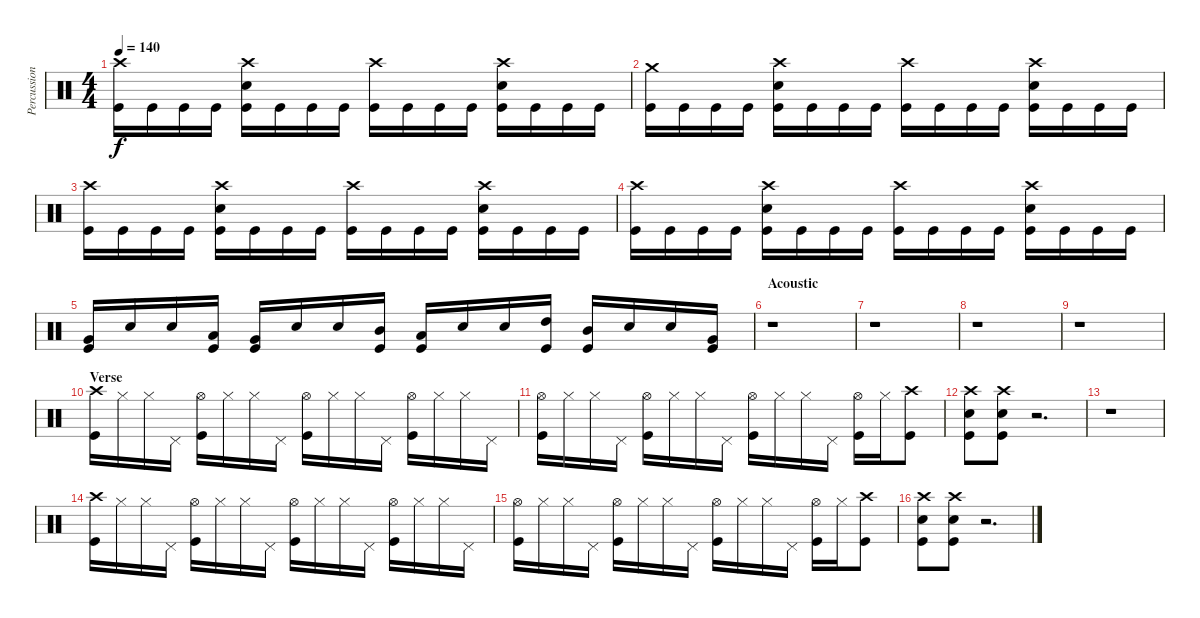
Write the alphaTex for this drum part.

\track ("Percussion" "Percussion") {instrument percussion}
\staff {score}
\articulation defaults
\ts (4 4)
\tempo 140
\clef neutral
\ks c
("Crash high (hit)" "Kick (hit)").16{dy f} "Kick (hit)".16 "Kick (hit)".16 "Kick (hit)".16 ("Crash high (hit)" "Electric Snare (hit)" "Kick (hit)").16 "Kick (hit)".16 "Kick (hit)".16 "Kick (hit)".16 ("Crash high (hit)" "Kick (hit)").16 "Kick (hit)".16 "Kick (hit)".16 "Kick (hit)".16 ("Crash high (hit)" "Electric Snare (hit)" "Kick (hit)").16 "Kick (hit)".16 "Kick (hit)".16 "Kick (hit)".16 |
("Crash medium (hit)" "Kick (hit)").16 "Kick (hit)".16 "Kick (hit)".16 "Kick (hit)".16 ("Crash high (hit)" "Electric Snare (hit)" "Kick (hit)").16 "Kick (hit)".16 "Kick (hit)".16 "Kick (hit)".16 ("Crash high (hit)" "Kick (hit)").16 "Kick (hit)".16 "Kick (hit)".16 "Kick (hit)".16 ("Crash high (hit)" "Electric Snare (hit)" "Kick (hit)").16 "Kick (hit)".16 "Kick (hit)".16 "Kick (hit)".16 |
("Crash high (hit)" "Kick (hit)").16 "Kick (hit)".16 "Kick (hit)".16 "Kick (hit)".16 ("Crash high (hit)" "Electric Snare (hit)" "Kick (hit)").16 "Kick (hit)".16 "Kick (hit)".16 "Kick (hit)".16 ("Crash high (hit)" "Kick (hit)").16 "Kick (hit)".16 "Kick (hit)".16 "Kick (hit)".16 ("Crash high (hit)" "Electric Snare (hit)" "Kick (hit)").16 "Kick (hit)".16 "Kick (hit)".16 "Kick (hit)".16 |
("Crash high (hit)" "Kick (hit)").16 "Kick (hit)".16 "Kick (hit)".16 "Kick (hit)".16 ("Crash high (hit)" "Electric Snare (hit)" "Kick (hit)").16 "Kick (hit)".16 "Kick (hit)".16 "Kick (hit)".16 ("Crash high (hit)" "Kick (hit)").16 "Kick (hit)".16 "Kick (hit)".16 "Kick (hit)".16 ("Crash high (hit)" "Electric Snare (hit)" "Kick (hit)").16 "Kick (hit)".16 "Kick (hit)".16 "Kick (hit)".16 |
("Very Low Tom (hit)" "Kick (hit)").16 "Electric Snare (hit)".16 "Electric Snare (hit)".16 ("Low Tom (hit)" "Kick (hit)").16 ("Very Low Tom (hit)" "Kick (hit)").16 "Electric Snare (hit)".16 "Electric Snare (hit)".16 ("Mid Tom (hit)" "Kick (hit)").16 ("Low Tom (hit)" "Kick (hit)").16 "Electric Snare (hit)".16 "Electric Snare (hit)".16 ("High Tom (hit)" "Kick (hit)").16 ("Mid Tom (hit)" "Kick (hit)").16 "Electric Snare (hit)".16 "Electric Snare (hit)".16 ("Very Low Tom (hit)" "Kick (hit)").16 |
\section ("" "Acoustic")
r.1 |
r.1 |
r.1 |
r.1 |
\section ("" "Verse")
("Crash high (hit)" "Kick (hit)").16 "Hi-Hat (closed)".16 "Hi-Hat (closed)".16 "Pedal Hi-Hat (hit)".16 ("Hi-Hat (open)" "Kick (hit)").16 "Hi-Hat (closed)".16 "Hi-Hat (closed)".16 "Pedal Hi-Hat (hit)".16 ("Hi-Hat (open)" "Kick (hit)").16 "Hi-Hat (closed)".16 "Hi-Hat (closed)".16 "Pedal Hi-Hat (hit)".16 ("Hi-Hat (open)" "Kick (hit)").16 "Hi-Hat (closed)".16 "Hi-Hat (closed)".16 "Pedal Hi-Hat (hit)".16 |
("Hi-Hat (open)" "Kick (hit)").16 "Hi-Hat (closed)".16 "Hi-Hat (closed)".16 "Pedal Hi-Hat (hit)".16 ("Hi-Hat (open)" "Kick (hit)").16 "Hi-Hat (closed)".16 "Hi-Hat (closed)".16 "Pedal Hi-Hat (hit)".16 ("Hi-Hat (open)" "Kick (hit)").16 "Hi-Hat (closed)".16 "Hi-Hat (closed)".16 "Pedal Hi-Hat (hit)".16 ("Hi-Hat (open)" "Kick (hit)").16 "Hi-Hat (closed)".16 ("Crash high (hit)" "Kick (hit)").8 |
("Crash high (hit)" "Electric Snare (hit)" "Kick (hit)").8 ("Crash high (hit)" "Electric Snare (hit)" "Kick (hit)").8 r.2{d} |
r.1 |
("Crash high (hit)" "Kick (hit)").16 "Hi-Hat (closed)".16 "Hi-Hat (closed)".16 "Pedal Hi-Hat (hit)".16 ("Hi-Hat (open)" "Kick (hit)").16 "Hi-Hat (closed)".16 "Hi-Hat (closed)".16 "Pedal Hi-Hat (hit)".16 ("Hi-Hat (open)" "Kick (hit)").16 "Hi-Hat (closed)".16 "Hi-Hat (closed)".16 "Pedal Hi-Hat (hit)".16 ("Hi-Hat (open)" "Kick (hit)").16 "Hi-Hat (closed)".16 "Hi-Hat (closed)".16 "Pedal Hi-Hat (hit)".16 |
("Hi-Hat (open)" "Kick (hit)").16 "Hi-Hat (closed)".16 "Hi-Hat (closed)".16 "Pedal Hi-Hat (hit)".16 ("Hi-Hat (open)" "Kick (hit)").16 "Hi-Hat (closed)".16 "Hi-Hat (closed)".16 "Pedal Hi-Hat (hit)".16 ("Hi-Hat (open)" "Kick (hit)").16 "Hi-Hat (closed)".16 "Hi-Hat (closed)".16 "Pedal Hi-Hat (hit)".16 ("Hi-Hat (open)" "Kick (hit)").16 "Hi-Hat (closed)".16 ("Crash high (hit)" "Kick (hit)").8 |
("Crash high (hit)" "Electric Snare (hit)" "Kick (hit)").8 ("Crash high (hit)" "Electric Snare (hit)" "Kick (hit)").8 r.2{d}
